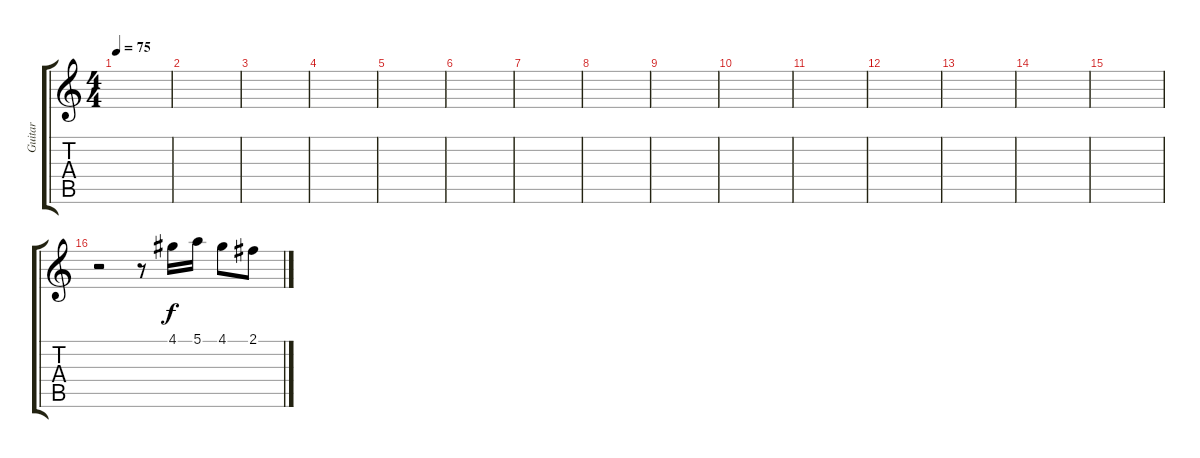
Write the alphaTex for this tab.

\track ("Guitar" "Guitar") {instrument electricguitarjazz}
\staff {score tabs}
\tuning (E4 B3 G3 D3 A2 E2) {hide}
\ts (4 4)
\tempo 75
\clef g2
\ks c
|
|
|
|
|
|
|
|
|
|
|
|
|
|
|
r.2 r.8 4.1.16 5.1.16 4.1.8 2.1.8
